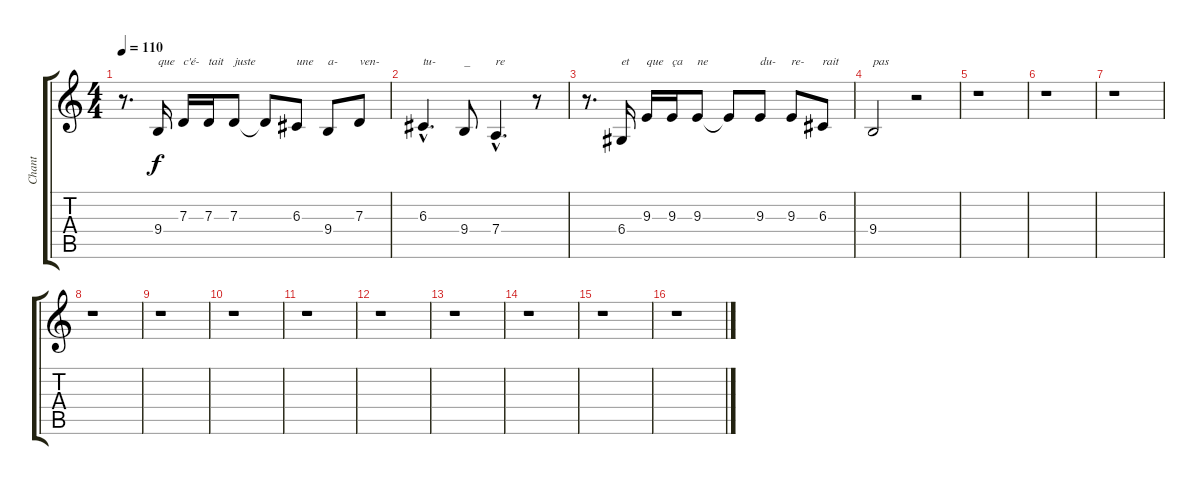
\track ("Chant" "Chant") {instrument tenorsax}
\staff {score tabs}
\tuning (E4 B3 G3 D3 A2 E2) {hide}
\ts (4 4)
\tempo 110
\clef g2
\ks c
r.8{d dy f} 9.4.16{txt "que"} 7.3.16{txt "c'é-"} 7.3.16{txt "tait"} 7.3.8{txt "juste"} 7.3{t}.8 6.3.8{txt "une"} 9.4.8{txt "a-"} 7.3.8{txt "ven-"} |
6.3{hac}.4{d txt "tu-"} 9.4.8{txt "_"} 7.4{hac}.4{d txt "re"} r.8 |
r.8{d} 6.4.16{txt "et"} 9.3.16{txt "que"} 9.3.16{txt "ça"} 9.3.8{txt "ne"} 9.3{t}.8 9.3.8{txt "du-"} 9.3.8{txt "re-"} 6.3.8{txt "rait"} |
9.4.2{txt "pas"} r.2 |
r.1 |
r.1 |
r.1 |
r.1 |
r.1 |
r.1 |
r.1 |
r.1 |
r.1 |
r.1 |
r.1 |
r.1
